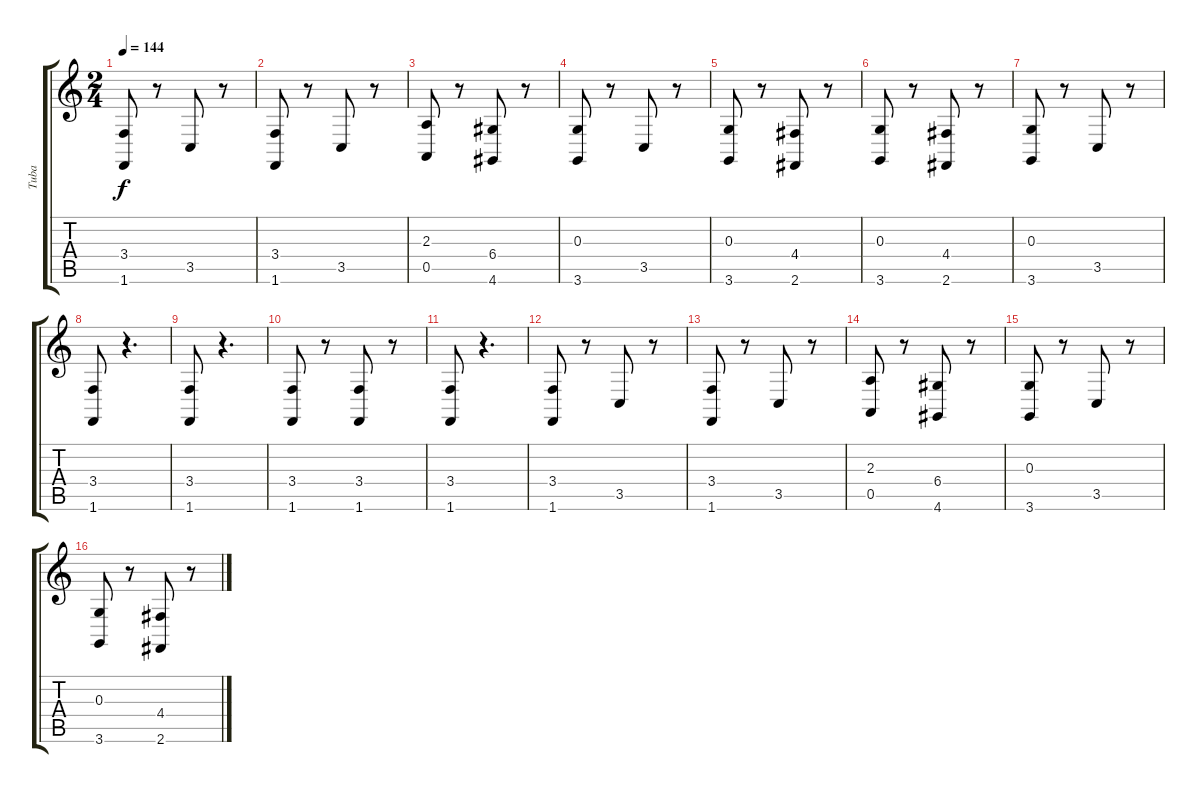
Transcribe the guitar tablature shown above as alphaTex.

\track ("Tuba                " "Tuba      ") {instrument tuba}
\staff {score tabs}
\tuning (E4 B3 G3 D3 A2 E2) {hide}
\ts (2 4)
\tempo 144
\clef g2
\ks c
(3.4 1.6).8{dy f} r.8 3.5.8 r.8 |
(3.4 1.6).8 r.8 3.5.8 r.8 |
(2.3 0.5).8 r.8 (6.4 4.6).8 r.8 |
(0.3 3.6).8 r.8 3.5.8 r.8 |
(0.3 3.6).8 r.8 (4.4 2.6).8 r.8 |
(0.3 3.6).8 r.8 (4.4 2.6).8 r.8 |
(0.3 3.6).8 r.8 3.5.8 r.8 |
(3.4 1.6).8 r.4{d} |
(3.4 1.6).8 r.4{d} |
(3.4 1.6).8 r.8 (3.4 1.6).8 r.8 |
(3.4 1.6).8 r.4{d} |
(3.4 1.6).8 r.8 3.5.8 r.8 |
(3.4 1.6).8 r.8 3.5.8 r.8 |
(2.3 0.5).8 r.8 (6.4 4.6).8 r.8 |
(0.3 3.6).8 r.8 3.5.8 r.8 |
(0.3 3.6).8 r.8 (4.4 2.6).8 r.8
